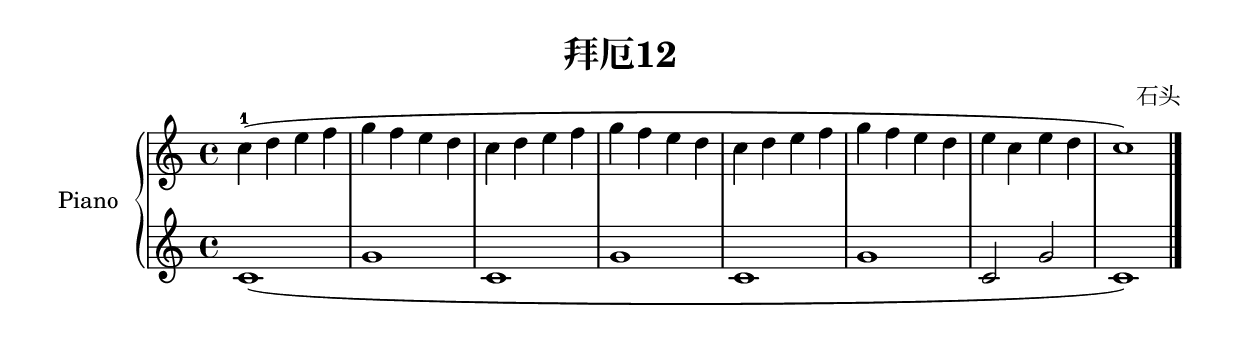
  \header 
{
 title = "拜厄12"
 composer = "石头"
}


upper = \relative c'' {
  \clef treble
  \key c \major
  \time 4/4

c4-1( d e f |
g f e d |

c d e f |
g f e d |

c d e f |
g f e d |

e c e d |
c1) \bar "|."
  
}

lower = \relative c' {
  \clef treble
  \key c \major
  \time 4/4

c1( |
g' |
c, |  
  g' |
  c, |
  g' |
  c,2 g' |
  c,1) \bar "|." 

  }

\score {
  \new PianoStaff \with { instrumentName = "Piano" }
  <<
    \new Staff = "upper" \upper
    \new Staff = "lower" \lower
  >>
  \layout { }
  \midi { 
   \tempo 4 = 120 
  }
}
